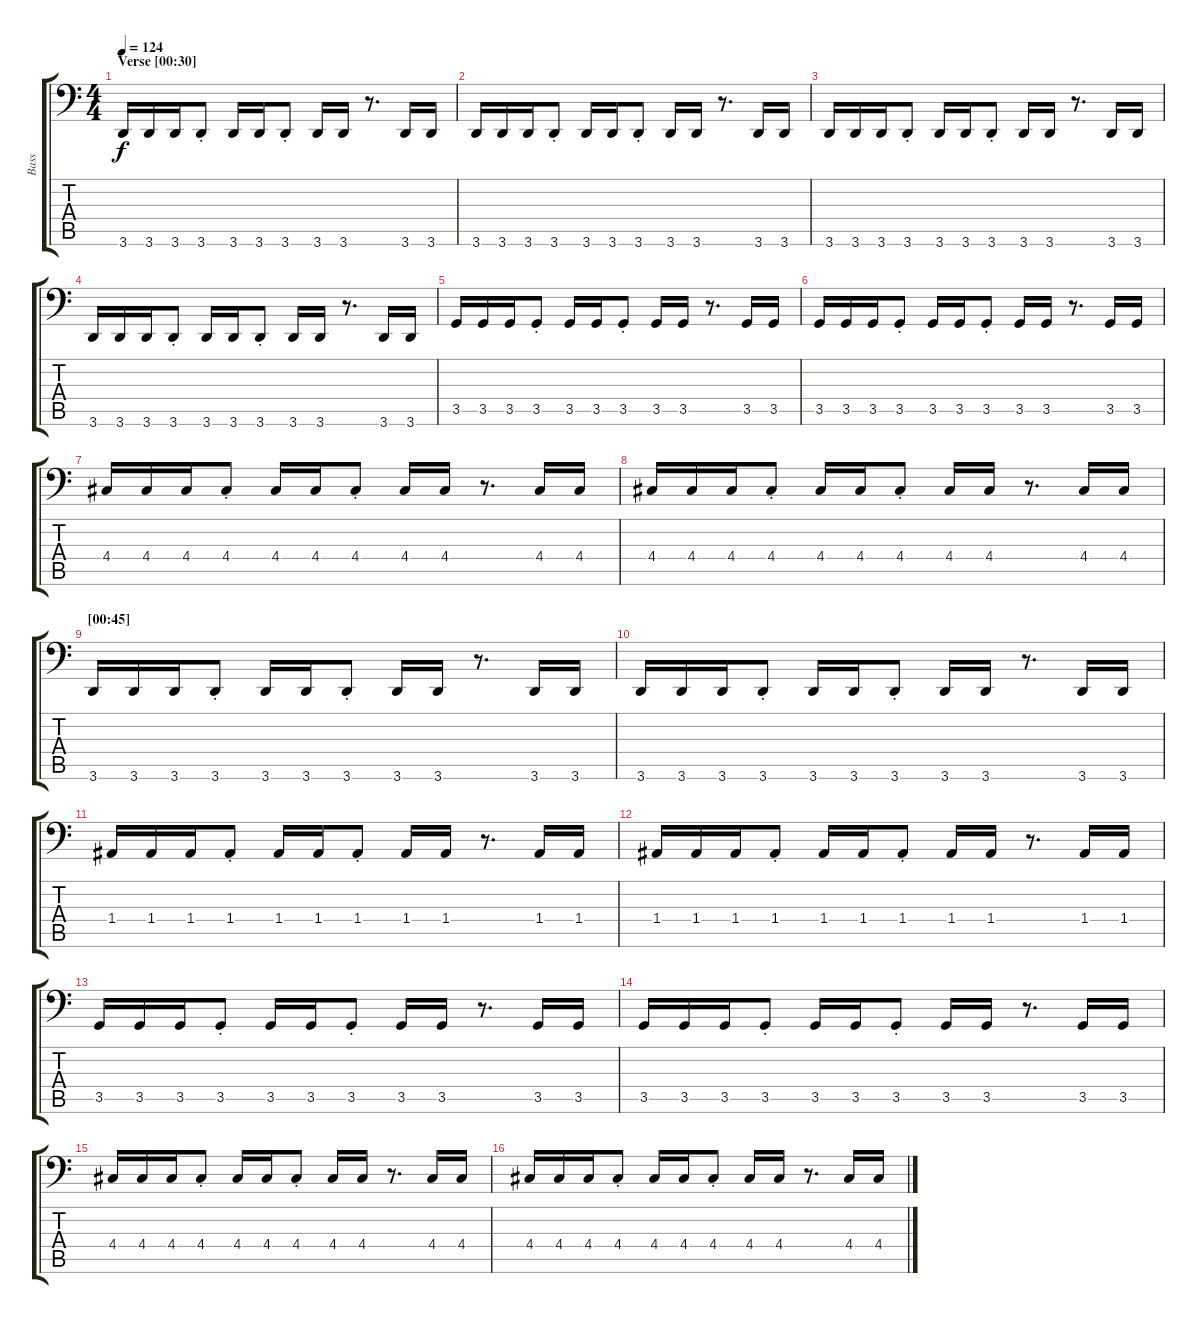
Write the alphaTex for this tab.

\track ("Bass" "Bass") {instrument electricbassfinger}
\staff {score tabs}
\tuning (C3 G2 D2 A1 E1 B0) {hide}
\ts (4 4)
\section ("" "Verse [00:30]")
\tempo 124
\clef f4
\ks c
3.6.16{dy f} 3.6.16 3.6.16 3.6{st}.8 3.6.16 3.6.16 3.6{st}.8 3.6.16 3.6.16 r.8{d} 3.6.16 3.6.16 |
3.6.16 3.6.16 3.6.16 3.6{st}.8 3.6.16 3.6.16 3.6{st}.8 3.6.16 3.6.16 r.8{d} 3.6.16 3.6.16 |
3.6.16 3.6.16 3.6.16 3.6{st}.8 3.6.16 3.6.16 3.6{st}.8 3.6.16 3.6.16 r.8{d} 3.6.16 3.6.16 |
3.6.16 3.6.16 3.6.16 3.6{st}.8 3.6.16 3.6.16 3.6{st}.8 3.6.16 3.6.16 r.8{d} 3.6.16 3.6.16 |
3.5.16 3.5.16 3.5.16 3.5{st}.8 3.5.16 3.5.16 3.5{st}.8 3.5.16 3.5.16 r.8{d} 3.5.16 3.5.16 |
3.5.16 3.5.16 3.5.16 3.5{st}.8 3.5.16 3.5.16 3.5{st}.8 3.5.16 3.5.16 r.8{d} 3.5.16 3.5.16 |
4.4.16 4.4.16 4.4.16 4.4{st}.8 4.4.16 4.4.16 4.4{st}.8 4.4.16 4.4.16 r.8{d} 4.4.16 4.4.16 |
4.4.16 4.4.16 4.4.16 4.4{st}.8 4.4.16 4.4.16 4.4{st}.8 4.4.16 4.4.16 r.8{d} 4.4.16 4.4.16 |
\section ("" "[00:45]")
3.6.16 3.6.16 3.6.16 3.6{st}.8 3.6.16 3.6.16 3.6{st}.8 3.6.16 3.6.16 r.8{d} 3.6.16 3.6.16 |
3.6.16 3.6.16 3.6.16 3.6{st}.8 3.6.16 3.6.16 3.6{st}.8 3.6.16 3.6.16 r.8{d} 3.6.16 3.6.16 |
1.4.16 1.4.16 1.4.16 1.4{st}.8 1.4.16 1.4.16 1.4{st}.8 1.4.16 1.4.16 r.8{d} 1.4.16 1.4.16 |
1.4.16 1.4.16 1.4.16 1.4{st}.8 1.4.16 1.4.16 1.4{st}.8 1.4.16 1.4.16 r.8{d} 1.4.16 1.4.16 |
3.5.16 3.5.16 3.5.16 3.5{st}.8 3.5.16 3.5.16 3.5{st}.8 3.5.16 3.5.16 r.8{d} 3.5.16 3.5.16 |
3.5.16 3.5.16 3.5.16 3.5{st}.8 3.5.16 3.5.16 3.5{st}.8 3.5.16 3.5.16 r.8{d} 3.5.16 3.5.16 |
4.4.16 4.4.16 4.4.16 4.4{st}.8 4.4.16 4.4.16 4.4{st}.8 4.4.16 4.4.16 r.8{d} 4.4.16 4.4.16 |
4.4.16 4.4.16 4.4.16 4.4{st}.8 4.4.16 4.4.16 4.4{st}.8 4.4.16 4.4.16 r.8{d} 4.4.16 4.4.16
